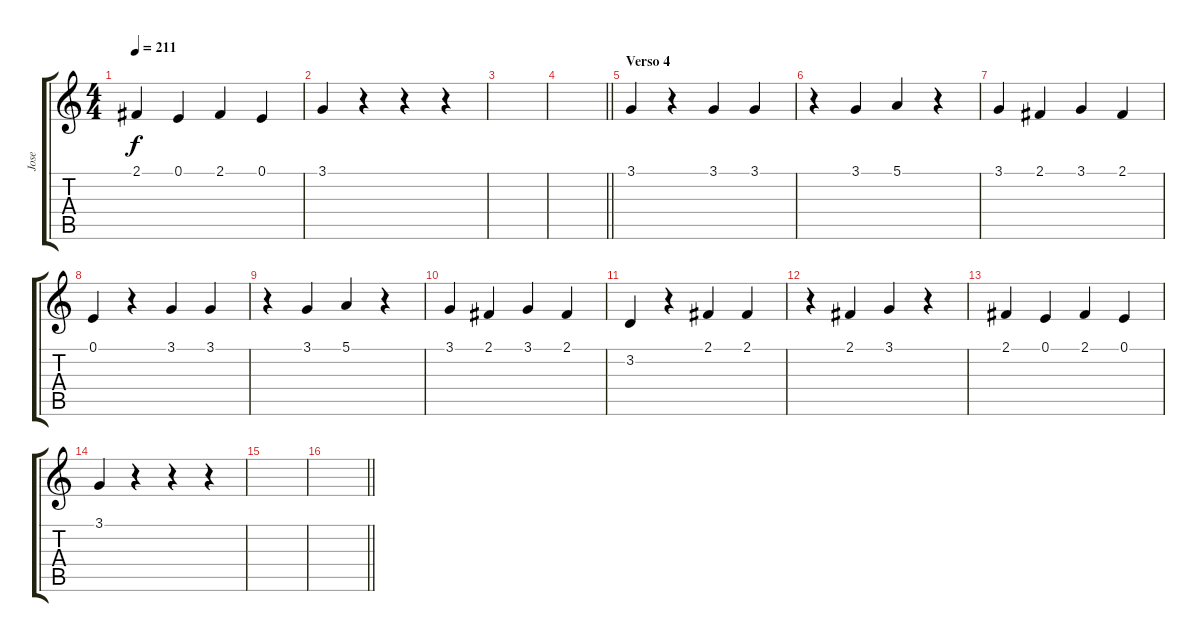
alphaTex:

\track ("Jose" "Jose") {instrument pad7halo}
\staff {score tabs}
\tuning (E4 B3 G3 D3 A2 E2) {hide}
\ts (4 4)
\tempo 211
\clef g2
\ks c
2.1.4{dy f} 0.1.4 2.1.4 0.1.4 |
3.1.4 r.4 r.4 r.4 |
|
\barLineRight lightlight
|
\section ("" "Verso 4")
3.1.4 r.4 3.1.4 3.1.4 |
r.4 3.1.4 5.1.4 r.4 |
3.1.4 2.1.4 3.1.4 2.1.4 |
0.1.4 r.4 3.1.4 3.1.4 |
r.4 3.1.4 5.1.4 r.4 |
3.1.4 2.1.4 3.1.4 2.1.4 |
3.2.4 r.4 2.1.4 2.1.4 |
r.4 2.1.4 3.1.4 r.4 |
2.1.4 0.1.4 2.1.4 0.1.4 |
3.1.4 r.4 r.4 r.4 |
|
\barLineRight lightlight
